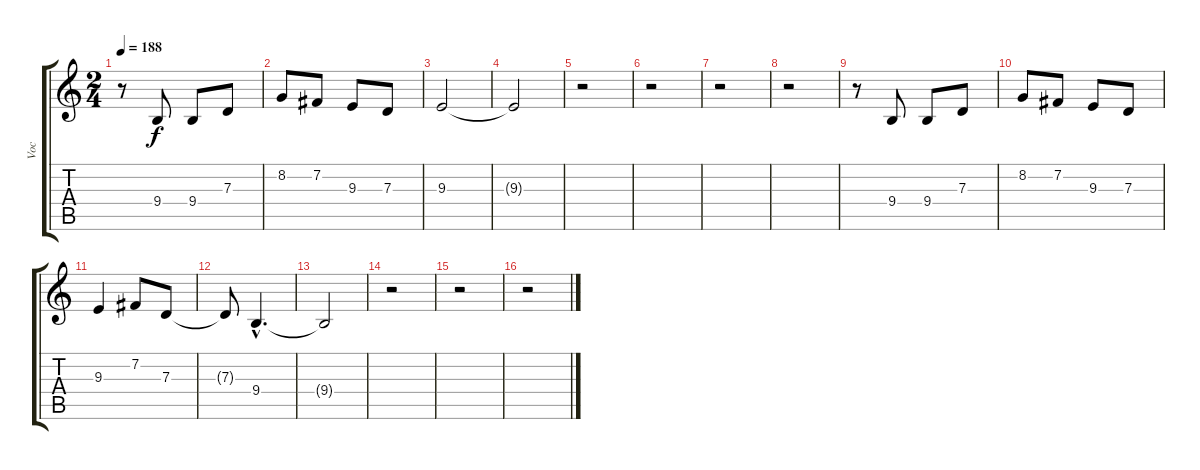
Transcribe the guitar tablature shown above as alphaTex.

\track ("Voc" "Voc") {instrument lead8bassandlead}
\staff {score tabs}
\tuning (E4 B3 G3 D3 A2 E2) {hide}
\ts (2 4)
\tempo 188
\clef g2
\ks c
r.8{dy f} 9.4.8 9.4.8 7.3.8 |
8.2.8 7.2.8 9.3.8 7.3.8 |
9.3.2 |
9.3{t}.2 |
r.2 |
r.2 |
r.2 |
r.2 |
r.8 9.4.8 9.4.8 7.3.8 |
8.2.8 7.2.8 9.3.8 7.3.8 |
9.3.4 7.2.8 7.3.8 |
7.3{t}.8 9.4{hac}.4{d} |
9.4{t}.2 |
r.2 |
r.2 |
r.2
